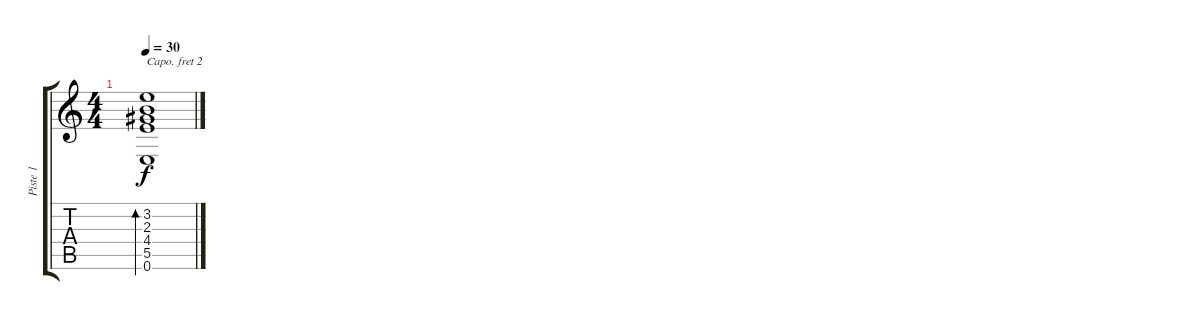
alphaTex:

\track ("Piste 1" "Piste 1") {instrument acousticguitarnylon}
\staff {score tabs}
\capo 2
\tuning (E4 B3 G3 D3 A2 D2) {hide}
\ts (4 4)
\tempo 30
\clef g2
\ks c
(3.2 2.3 4.4 5.5 0.6).1{bd 60 dy f}
